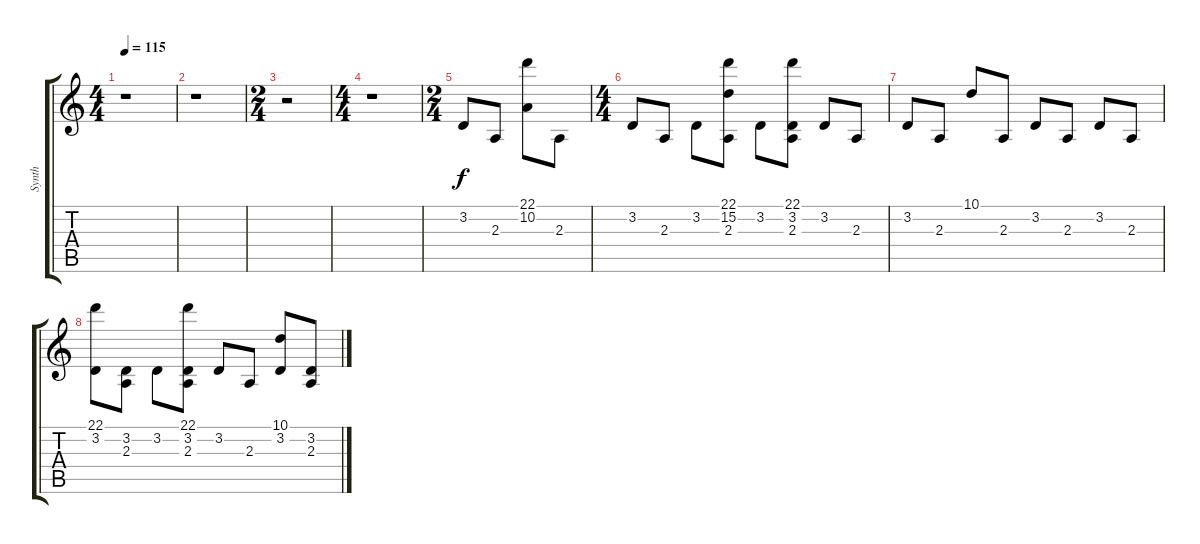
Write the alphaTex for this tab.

\track ("Synth" "Synth") {instrument flute}
\staff {score tabs}
\tuning (E4 B3 G3 D3 A2 E2) {hide}
\ts (4 4)
\tempo 115
\clef g2
\ks c
r.1{dy f} |
r.1 |
\ts (2 4)
r.2 |
\ts (4 4)
r.1 |
\ts (2 4)
3.2.8 2.3.8 (22.1 10.2).8 2.3.8 |
\ts (4 4)
3.2.8 2.3.8 3.2.8 (22.1 15.2 2.3).8 3.2.8 (22.1 3.2 2.3).8 3.2.8 2.3.8 |
3.2.8 2.3.8 10.1.8 2.3.8 3.2.8 2.3.8 3.2.8 2.3.8 |
(22.1 3.2).8 (3.2 2.3).8 3.2.8 (22.1 3.2 2.3).8 3.2.8 2.3.8 (10.1 3.2).8 (3.2 2.3).8
